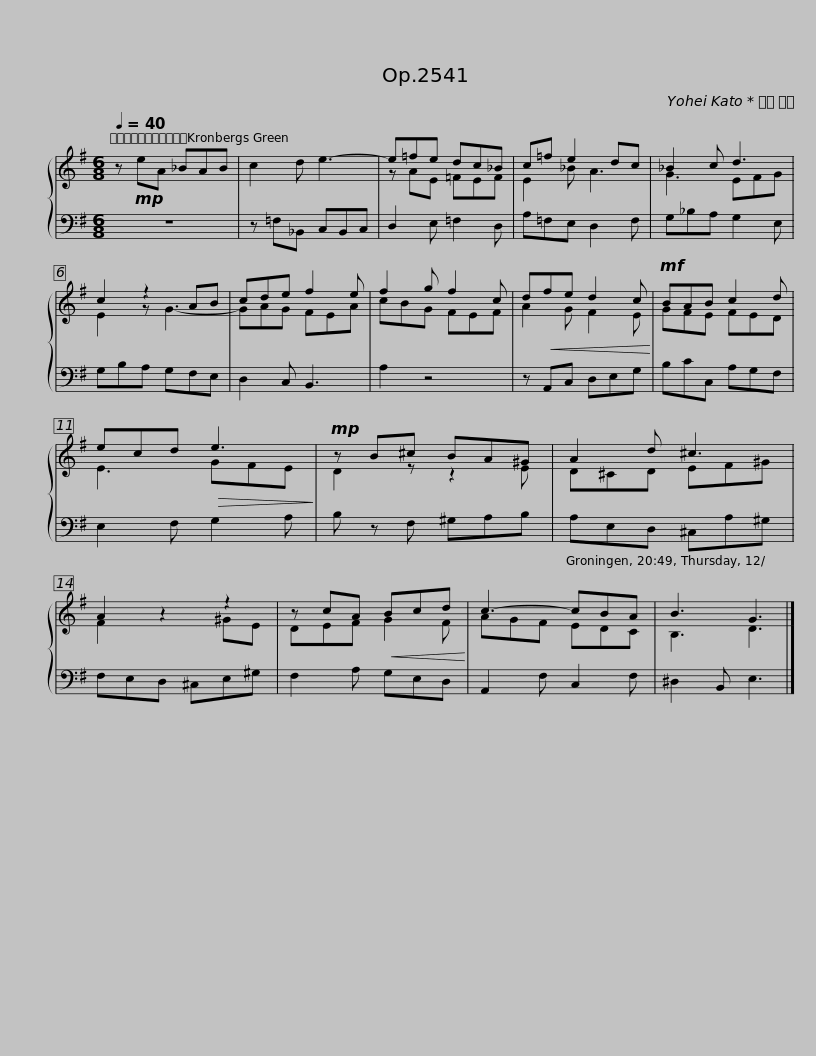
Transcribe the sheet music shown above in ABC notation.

X:1
%%score { ( 1 3 ) | 2 }
L:1/8
Q:1/4=40
M:6/8
I:linebreak $
K:G
V:1 treble
V:3 treble
V:2 bass
V:1
 z!mp! eA _BAB | c2 d e3- | e=fe dc_B | c=f e2 dc | _B2 c d3 | %5
 c2 z2 AB |$ cde f2 e | f2 g f2 c | d!<(!fe d2 c!<)! |!mf! BAB c2 d | %10
 ecd!>(! e3!>)! |!mp! z B^c BA^G |$ A2 d ^c3 | A2 z2 z2 | z cA!<(! Bcd!<)! | %15
 c3- cBA | B3 G3 |] %17
V:2
 z6 | z =F,_B,, C,B,,C, | D,2 E, =F,2 D, | A,=F,E, D,2 F, | G,_B,A, G,2 E, | %5
 G,B,A, G,F,E, |$ D,2 C, B,,3 | A,2 z4 | z A,,C, D,E,G, | B,CC, A,G,F, | %10
 E,2 F, G,2 A, | B, z F, ^G,A,B, |$ A,E,D, ^C,A,^G, | F,E,D, ^C,E,^G, | F,2 A, G,E,D, | %15
 A,,2 F, C,2 F, | ^D,2 B,, E,3 |] %17
V:3
 x6 | x6 | z AE =FEF | E2 _B A3 | G3 EFG | %5
 E2 z G3- |$ GAG FEA | cBG FEF | A2 G F2 E | GFE FED | %10
 E3 GFE | D2 z z2 E |$ D^CD EF^G | F2 z2 ^GE | DEF G2 F | %15
 AGF EDC | B,3 D3 |] %17
